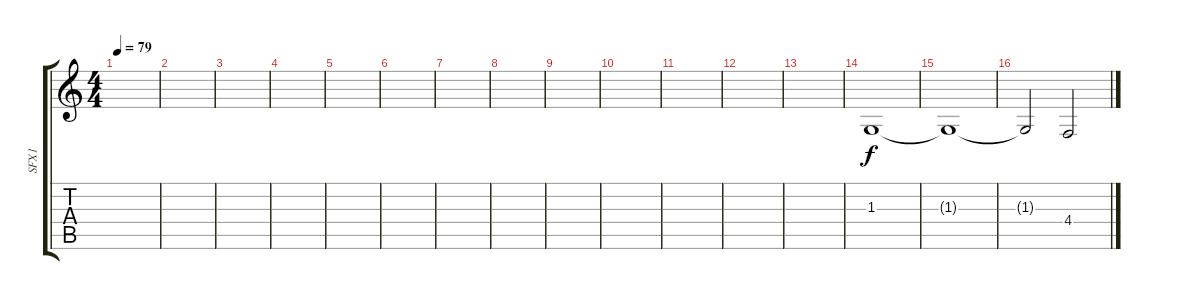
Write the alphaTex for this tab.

\track ("SFX1" "SFX1") {instrument stringensemble1}
\staff {score tabs}
\tuning (Eb4 Bb3 Gb3 Db3 Ab2 Eb2) {hide}
\ts (4 4)
\tempo 79
\clef g2
\ks c
|
|
|
|
|
|
|
|
|
|
|
|
|
1.3.1 |
1.3{t}.1 |
1.3{t}.2 4.4.2
